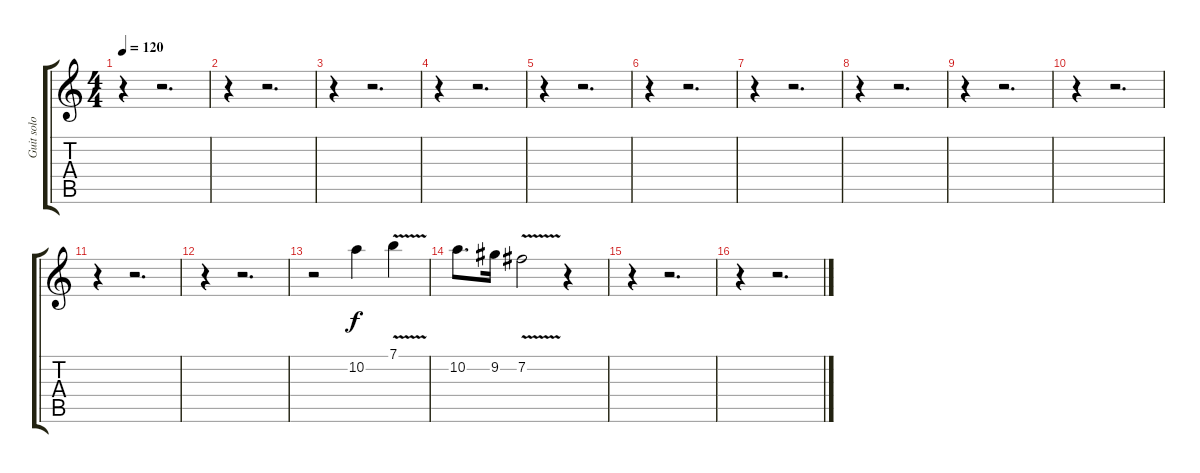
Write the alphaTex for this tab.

\track ("Guit solo 2" "Guit solo ") {instrument overdrivenguitar}
\staff {score tabs}
\tuning (E4 B3 G3 D3 A2 E2) {hide}
\ts (4 4)
\tempo 120
\clef g2
\ks c
r.4{dy f} r.2{d} |
r.4 r.2{d} |
r.4 r.2{d} |
r.4 r.2{d} |
r.4 r.2{d} |
r.4 r.2{d} |
r.4 r.2{d} |
r.4 r.2{d} |
r.4 r.2{d} |
r.4 r.2{d} |
r.4 r.2{d} |
r.4 r.2{d} |
r.2 10.2.4 7.1{v}.4 |
10.2.8{d} 9.2.16 7.2{v}.2 r.4 |
r.4 r.2{d} |
r.4 r.2{d}
